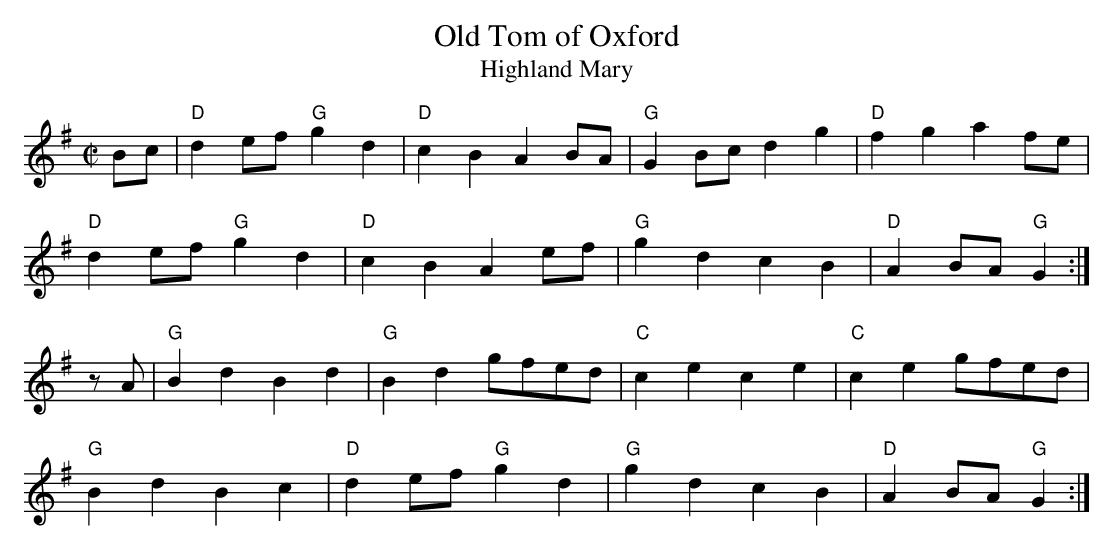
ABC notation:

X:1
T: Old Tom of Oxford
T: Highland Mary
M: C|
L: 1/4
K: Gmaj
B/c/ | "D" d e/f/ "G" g d | "D" c B A B/A/ | "G" G B/c/ d g | "D" f g a f/e/ |
       "D" d e/f/ "G" g d | "D" c B A e/f/ | "G" g d c B | "D" A B/A/ "G" G :|
z/A/ | "G" B d B d | "G" B d g/f/e/d/ | "C" c e c e | "C" c e g/f/e/d/ |
       "G" B d B c | "D" d e/f/ "G" g d | "G" g d c B | "D" A B/A/ "G" G :|
